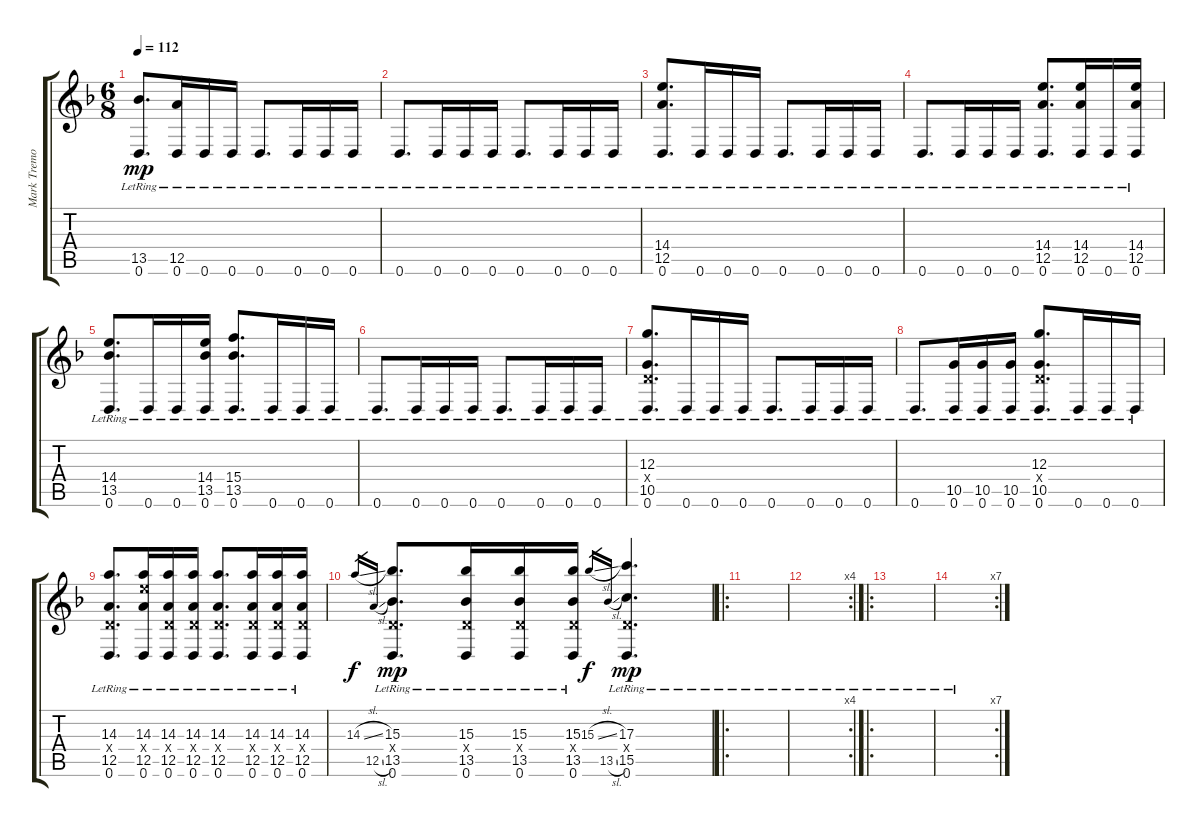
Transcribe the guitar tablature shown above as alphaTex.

\track ("Mark Tremonti (Clean)" "Mark Tremo") {instrument electricguitarclean}
\staff {score tabs}
\tuning (E4 B3 G3 D3 A2 D2) {hide}
\ts (6 8)
\tempo 112
\clef g2
\ks f
(13.5{lr} 0.6{lr}).8{d dy mp} (12.5{lr} 0.6{lr}).16 0.6{lr}.16 0.6{lr}.16 0.6{lr}.8{d} 0.6{lr}.16 0.6{lr}.16 0.6{lr}.16 |
0.6{lr}.8{d} 0.6{lr}.16 0.6{lr}.16 0.6{lr}.16 0.6{lr}.8{d} 0.6{lr}.16 0.6{lr}.16 0.6{lr}.16 |
(14.4{lr} 12.5{lr} 0.6{lr}).8{d} 0.6{lr}.16 0.6{lr}.16 0.6{lr}.16 0.6{lr}.8{d} 0.6{lr}.16 0.6{lr}.16 0.6{lr}.16 |
0.6{lr}.8{d} 0.6{lr}.16 0.6{lr}.16 0.6{lr}.16 (14.4{lr} 12.5{lr} 0.6{lr}).8{d} (14.4{lr} 12.5{lr} 0.6{lr}).16 0.6{lr}.16 (14.4{lr} 12.5{lr} 0.6{lr}).16 |
(14.4{lr} 13.5{lr} 0.6{lr}).8{d} 0.6{lr}.16 0.6{lr}.16 (14.4{lr} 13.5{lr} 0.6{lr}).16 (15.4{lr} 13.5{lr} 0.6{lr}).8{d} 0.6{lr}.16 0.6{lr}.16 0.6{lr}.16 |
0.6{lr}.8{d} 0.6{lr}.16 0.6{lr}.16 0.6{lr}.16 0.6{lr}.8{d} 0.6{lr}.16 0.6{lr}.16 0.6{lr}.16 |
(12.3{lr} 0.4{x} 10.5{lr} 0.6{lr}).8{d} 0.6{lr}.16 0.6{lr}.16 0.6{lr}.16 0.6{lr}.8{d} 0.6{lr}.16 0.6{lr}.16 0.6{lr}.16 |
0.6{lr}.8{d} (10.5{lr} 0.6{lr}).16 (10.5{lr} 0.6{lr}).16 (10.5{lr} 0.6{lr}).16 (12.3{lr} 0.4{x} 10.5{lr} 0.6{lr}).8{d} 0.6{lr}.16 0.6{lr}.16 0.6{lr}.16 |
(14.3{lr} 0.4{x} 12.5{lr} 0.6{lr}).8{d} (14.3{lr} 14.4{x} 12.5{lr} 0.6{lr}).16 (14.3{lr} 0.4{x} 12.5{lr} 0.6{lr}).16 (14.3{lr} 0.4{x} 12.5{lr} 0.6{lr}).16 (14.3{lr} 0.4{x} 12.5{lr} 0.6{lr}).8{d} (14.3{lr} 0.4{x} 12.5{lr} 0.6{lr}).16 (14.3{lr} 0.4{x} 12.5{lr} 0.6{lr}).16 (14.3{lr} 0.4{x} 12.5{lr} 0.6{lr}).16 |
14.3{sl}.16{gr dy f} 12.5{sl}.16{gr} (15.3{lr} 0.4{x} 13.5{lr} 0.6{lr}).8{d dy mp} (15.3{lr} 0.4{x} 13.5{lr} 0.6{lr}).16 (15.3{lr} 0.4{x} 13.5{lr} 0.6{lr}).16 (15.3{lr} 0.4{x} 13.5{lr} 0.6{lr}).16 15.3{sl}.16{gr dy f} 13.5{sl}.16{gr} (17.3{lr} 0.4{x} 15.5{lr} 0.6{lr}).4{d dy mp} |
\ro
|
\rc 4
|
\ro
|
\rc 7
